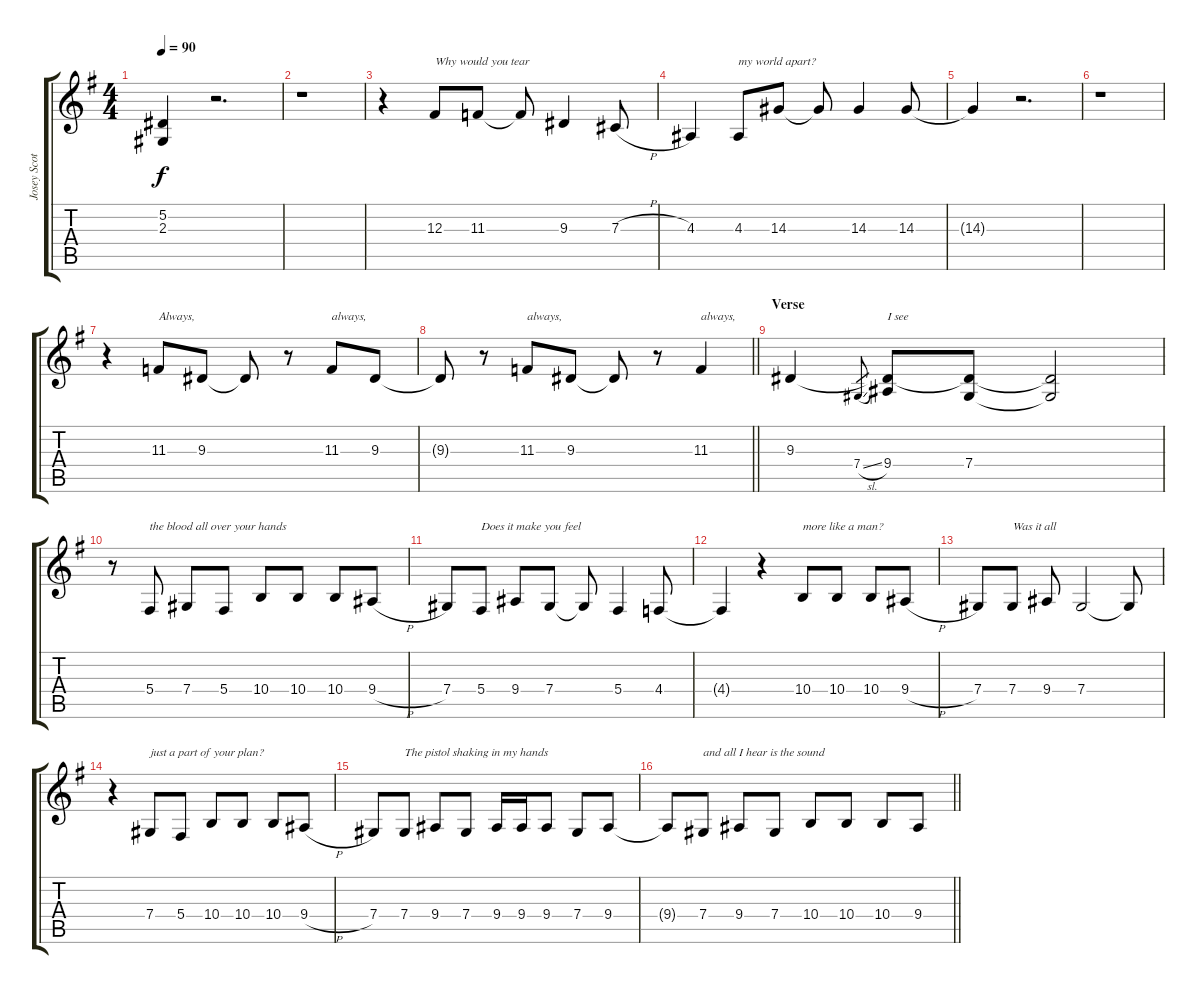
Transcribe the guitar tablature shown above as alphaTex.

\track ("Josey Scott (Lead Vocals)" "Josey Scot") {instrument tenorsax}
\staff {score tabs}
\tuning (Eb4 Bb3 Gb3 Db3 Ab2 Db2) {hide}
\ts (4 4)
\tempo 90
\clef g2
\ks g
(5.2{t} 2.3{t}).4{dy f} r.2{d} |
r.1 |
r.4 12.3.8{txt "Why would you tear"} 11.3.8 11.3{t}.8 9.3.4 7.3{h}.8 |
4.3.4 4.3.8{txt "my world apart?"} 14.3.8 14.3{t}.8 14.3.4 14.3.8 |
14.3{t}.4 r.2{d} |
r.1 |
r.4 11.3.8{txt "Always,"} 9.3.8 9.3{t}.8 r.8 11.3.8{txt "always,"} 9.3.8 |
\barLineRight lightlight
9.3{t}.8 r.8 11.3.8{txt "always,"} 9.3.8 9.3{t}.8 r.8 11.3.4{txt "always,"} |
\section ("" "Verse")
9.3.4 7.4{sl}.8{gr} (9.3{t} 9.4).8{txt "I see"} (9.3{t} 7.4).8 (9.3{t} 7.4{t}).2 |
r.8 5.4.8{txt "the blood all over your hands"} 7.4.8 5.4.8 10.4.8 10.4.8 10.4.8 9.4{h}.8 |
7.4.8 5.4.8{txt "Does it make you feel"} 9.4.8 7.4.8 7.4{t}.8 5.4.4 4.4.8 |
4.4{t}.4 r.4 10.4.8{txt "more like a man?"} 10.4.8 10.4.8 9.4{h}.8 |
7.4.8 7.4.8{txt "Was it all"} 9.4.8 7.4.2 7.4{t}.8 |
r.4 7.4.8{txt "just a part of your plan?"} 5.4.8 10.4.8 10.4.8 10.4.8 9.4{h}.8 |
7.4.8 7.4.8{txt "The pistol shaking in my hands"} 9.4.8 7.4.8 9.4.16 9.4.16 9.4.8 7.4.8 9.4.8 |
\barLineRight lightlight
9.4{t}.8 7.4.8{txt "and all I hear is the sound"} 9.4.8 7.4.8 10.4.8 10.4.8 10.4.8 9.4{h}.8
